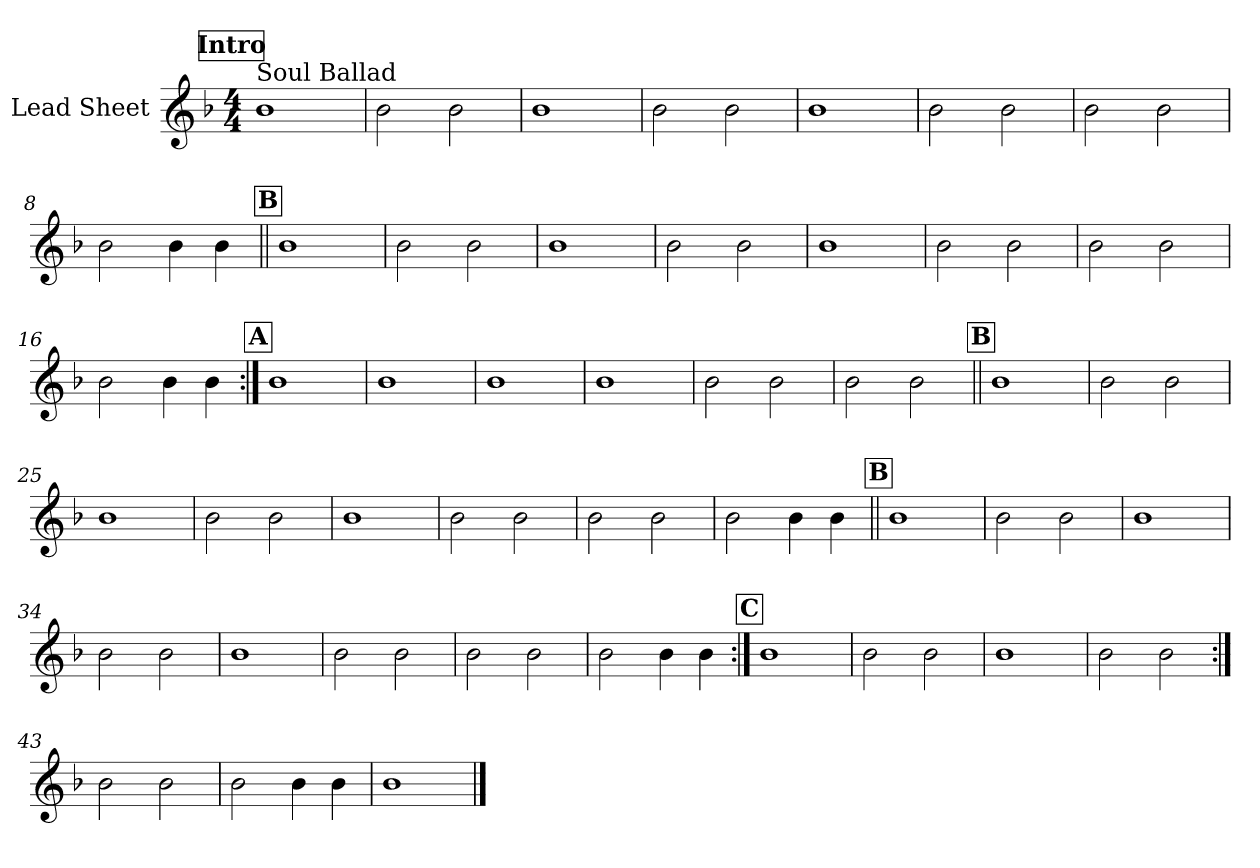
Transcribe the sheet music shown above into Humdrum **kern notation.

**kern
*part1
*staff1
*I"Lead Sheet
*clefG2
*k[b-]
*d:
*M4/4
*MM89
!!LO:REH:place=s1:a:fs=14:t=Intro
=1
!LO:TX:a:t=Soul Ballad
1b-
=2
2b-\
2b-\
=3
1b-
=4
2b-\
2b-\
!!LO:LB:g=z
=5
1b-
=6
2b-\
2b-\
=7
2b-\
2b-\
=8
2b-\
4b-\
4b-\
!!LO:LB:g=z
!!LO:REH:place=s1:a:fs=14:t=B
=9||
1b-
=10
2b-\
2b-\
=11
1b-
=12
2b-\
2b-\
!!LO:LB:g=z
=13
1b-
=14
2b-\
2b-\
=15
2b-\
2b-\
=16
2b-\
4b-\
4b-\
!!LO:LB:g=z
!!LO:REH:place=s1:a:fs=14:t=A
=17:|!
1b-
=18
1b-
=19
1b-
=20
1b-
!!LO:LB:g=z
=21
2b-\
2b-\
=22
2b-\
2b-\
!!LO:LB:g=z
!!LO:REH:place=s1:a:fs=14:t=B
=23||
1b-
=24
2b-\
2b-\
=25
1b-
=26
2b-\
2b-\
!!LO:LB:g=z
=27
1b-
=28
2b-\
2b-\
=29
2b-\
2b-\
=30
2b-\
4b-\
4b-\
!!LO:LB:g=z
!!LO:REH:place=s1:a:fs=14:t=B
=31||
1b-
=32
2b-\
2b-\
=33
1b-
=34
2b-\
2b-\
!!LO:LB:g=z
=35
1b-
=36
2b-\
2b-\
=37
2b-\
2b-\
=38
2b-\
4b-\
4b-\
!!LO:PB:g=z
!!LO:REH:place=s1:a:fs=14:t=C
=39:|!
1b-
=40
2b-\
2b-\
=41
1b-
=42
2b-\
2b-\
!!LO:LB:g=z
=43:|!
2b-\
2b-\
=44
2b-\
4b-\
4b-\
=45
1b-
==
*-
